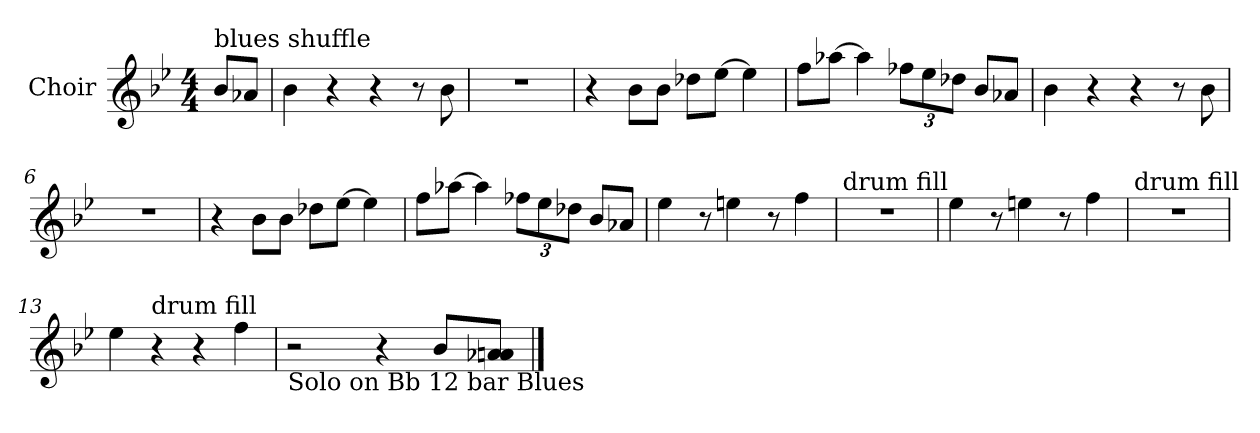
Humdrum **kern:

**kern
*part1
*staff1
*I"Choir
*I'Ch
*clefG2
*k[b-e-]
*B-:
*M4/4
=
!LO:TX:a:t=blues shuffle
8b-/L
8a-X/J
=1
4b-\
4r
4r
8r
8b-\
=2
1r
=3
4r
8b-\L
8b-\J
8dd-X\L
[8ee-\J
4ee-\]
=4
8ff\L
[8aa-X\J
4aa-\]
*Xbrackettup
12ff-X\L
12ee-\
12dd-X\J
8b-/L
8a-X/J
!!LO:LB:g=z
=5
4b-\
4r
4r
8r
8b-\
=6
1r
=7
4r
8b-\L
8b-\J
8dd-X\L
[8ee-\J
4ee-\]
=8
8ff\L
[8aa-X\J
4aa-\]
12ff-X\L
12ee-\
12dd-X\J
8b-/L
8a-X/J
!!LO:LB:g=z
=9
4ee-\
8r
4een\
8r
4ff\
=10
!LO:TX:a:t=drum fill
1r
=11
4ee-\
8r
4een\
8r
4ff\
=12
!LO:TX:a:t=drum fill
1r
!!LO:LB:g=z
=13
4ee-\
!LO:TX:a:t=drum fill
4r
4r
4ff\
=14
!LO:TX:b:t=Solo on Bb 12 bar Blues
2r
4r
8b-/L
8a-X/ 8a/J
==
*-
